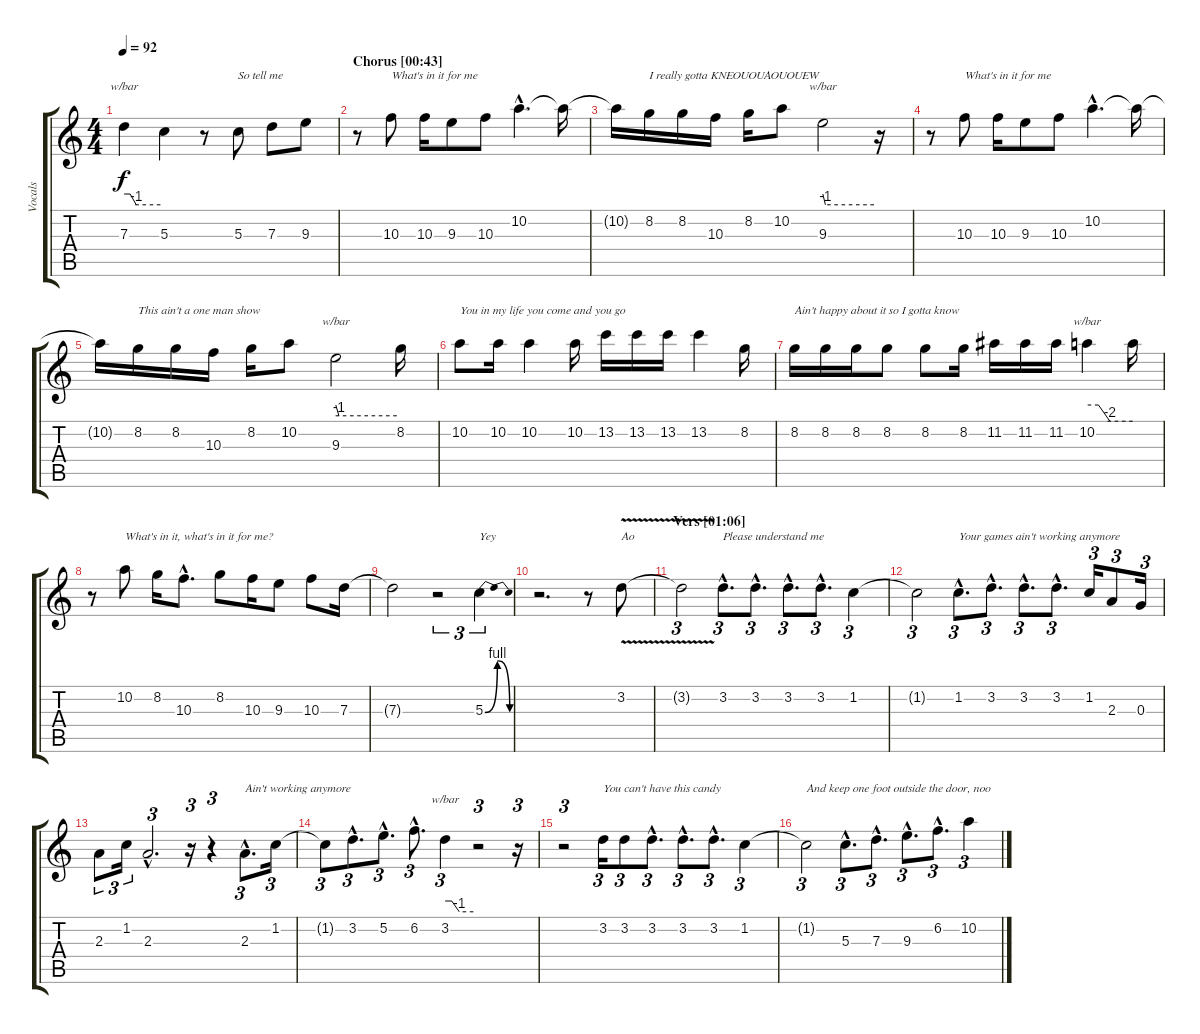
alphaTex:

\track ("Vocals" "Vocals") {instrument acousticguitarnylon}
\staff {score tabs}
\tuning (E4 B3 G3 D3 A2 E2) {hide}
\ts (4 4)
\tempo 92
\clef g2
\ks c
7.3.4{tbe (custom default 0 0 10 0 20 -4 60 -4) dy f} 5.3.4 r.8 5.3.8{txt "So tell me"} 7.3.8 9.3.8 |
\section ("" "Chorus [00:43]")
r.8 10.3.8{txt "What's in it for me"} 10.3.16 9.3.8 10.3.8 10.2{hac}.4{d} 10.2{t}.16 |
10.2{t}.16 8.2.16{txt "I really gotta KNEOUOUAOUOUEW"} 8.2.16 10.3.16 8.2.16 10.2.8 9.3.2{tbe (custom default 0 0 3 -4 60 -4)} r.16 |
r.8 10.3.8{txt "What's in it for me"} 10.3.16 9.3.8 10.3.8 10.2{hac}.4{d} 10.2{t}.16 |
10.2{t}.16 8.2.16{txt "This ain't a one man show"} 8.2.16 10.3.16 8.2.16 10.2.8 9.3.2{tbe (custom default 0 0 3 -4 60 -4)} 8.2.16 |
10.2.8{txt "You in my life you come and you go"} 10.2.16 10.2.4 10.2.16 13.2.16 13.2.16 13.2.16 13.2.4 8.2.16 |
8.2.16{txt "Ain't happy about it so I gotta know"} 8.2.16 8.2.16 8.2.8 8.2.8 8.2.16 11.2.16 11.2.16 11.2.16 10.2.4{tbe (custom default 0 0 15 0 30 -8 60 -8)} 10.2{t}.16 |
r.8 10.2.8{txt "What's in it, what's in it for me?"} 8.2.16 10.3{hac}.8{d} 8.2.8 10.3.16 9.3.8 10.3.8 7.3.16 |
\section ("" "")
7.3{t}.2 r.2{tu (3 2)} 5.3{be (bendrelease 0 0 8 4 54 4 60 0)}.4{tu (3 2) txt "Yey"} |
r.2{d} r.8 3.2{v}.8{txt "Ao"} |
\section ("" "Vers [01:06]")
3.2{t}.2{tu (3 2)} 3.2{hac}.8{d tu (3 2) txt "Please understand me"} 3.2{hac}.8{d tu (3 2)} 3.2{hac}.8{d tu (3 2)} 3.2{hac}.8{d tu (3 2)} 1.2.4{tu (3 2)} |
1.2{t}.2{tu (3 2)} 1.2{hac}.8{d tu (3 2) txt "Your games ain't working anymore"} 3.2{hac}.8{d tu (3 2)} 3.2{hac}.8{d tu (3 2)} 3.2{hac}.8{d tu (3 2)} 1.2.16{tu (3 2)} 2.3.8{tu (3 2)} 0.3.16{tu (3 2)} |
2.3.8{tu (3 2)} 1.2.16{tu (3 2)} 2.3{hac}.2{d tu (3 2)} r.16{tu (3 2)} r.4{tu (3 2)} 2.3{hac}.8{d tu (3 2) txt "Ain't working anymore"} 1.2.16{tu (3 2)} |
1.2{t}.8{tu (3 2)} 3.2{hac}.8{d tu (3 2)} 5.2{hac}.8{d tu (3 2)} 6.2{hac}.8{d tu (3 2)} 3.2.4{tu (3 2) tbe (custom default 0 0 14 0 30 -4 60 -4)} r.2{tu (3 2)} r.16{tu (3 2)} |
\section ("" "")
r.2{tu (3 2)} 3.2.16{tu (3 2) txt "You can't have this candy"} 3.2.8{tu (3 2)} 3.2{hac}.8{d tu (3 2)} 3.2{hac}.8{d tu (3 2)} 3.2{hac}.8{d tu (3 2)} 1.2.4{tu (3 2)} |
1.2{t}.2{tu (3 2) txt "And keep one foot outside the door, noo"} 5.3{hac}.8{d tu (3 2)} 7.3{hac}.8{d tu (3 2)} 9.3{hac}.8{d tu (3 2)} 6.2{hac}.8{d tu (3 2)} 10.2.4{tu (3 2)}
